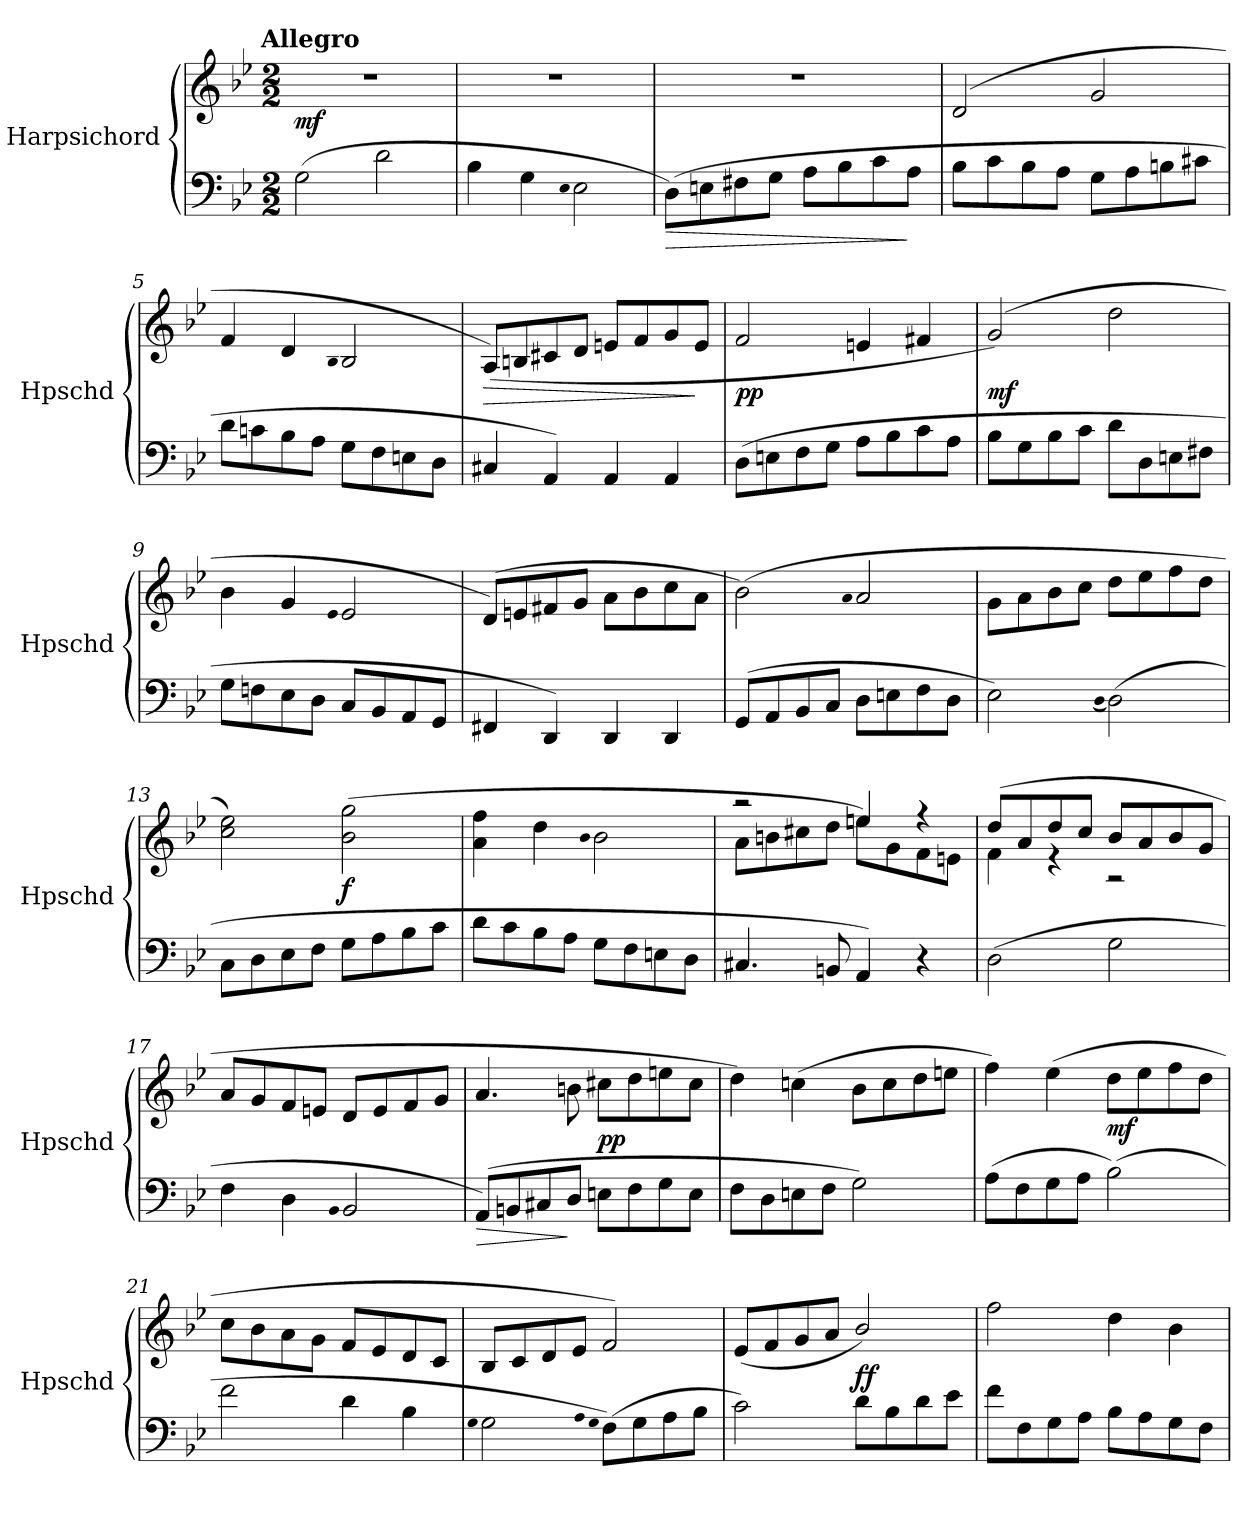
**kern	**kern	**dynam
*part1	*part1	*part1
*staff2	*staff1	*staff1/2
*I"Harpsichord	*	*
*I'Hpschd	*	*
*clefF4	*clefG2	*
*k[b-e-]	*k[b-e-]	*
*g:	*g:	*
!!LO:TX:omd:t=Allegro
*M2/2	*M2/2	*
*MM160	*MM160	*
=1	=1	=1
(2G\	1r	mf
2d\	.	.
=2	=2	=2
4B-\	1r	.
4G\	.	.
qE-	.	.
2E-\	.	.
=3	=3	=3
!	!	!LO:HP:b=2
(8D\L)	1r	>
8En\	.	.
8F#X\	.	.
8G\J	.	.
8A\L	.	.
8B-\	.	.
8c\	.	.
8A\J	.	]
=4	=4	=4
8B-\L	(2d/	p mf
8c\	.	.
8B-\	.	.
8A\J	.	.
8G\L	2g/	.
8A\	.	.
8Bn\	.	.
8c#X\J	.	.
=5	=5	=5
8d\L	4f/	.
8cn\	.	.
8B-\	4d/	.
8A\J	.	.
.	qB-	.
8G\L	2B-/	.
8F\	.	.
8En\	.	.
8D\J	.	.
=6	=6	=6
!	!	!LO:HP:b
4C#X/	(8A/L)	>
.	8Bn/	.
4AA/)	8c#X/	.
.	8d/J	.
4AA/	8en/L	.
.	8f/	.
4AA/	8g/	.
.	8e/J	]
=7	=7	=7
(8D\L	2f/	p p
8En\	.	.
8F\	.	.
8G\J	.	.
8A\L	4en/	.
8B-\	.	.
8c\	4f#X/	.
8A\J	.	.
=8	=8	=8
8B-\L	(2g/)	mf
8G\	.	.
8B-\	.	.
8c\J	.	.
8d\L	2dd\	.
8D\	.	.
8En\	.	.
8F#X\J	.	.
=9	=9	=9
8G\L	4b-\	.
8Fn\	.	.
8E-\	4g/	.
8D\J	.	.
.	qe-	.
8C/L	2e-/	.
8BB-/	.	.
8AA/	.	.
8GG/J	.	.
=10	=10	=10
4FF#X/	(8d/L)	.
.	8en/	.
4DD/)	8f#X/	.
.	8g/J	.
4DD/	8a\L	.
.	8b-\	.
4DD/	8cc\	.
.	8a\J	.
=11	=11	=11
(8GG/L	(2b-\)	.
8AA/	.	.
8BB-/	.	.
8C/J	.	.
.	qa	.
8D\L	2a/	.
8En\	.	.
8F\	.	.
8D\J	.	.
=12	=12	=12
2E-\)	8g\L	.
.	8a\	.
.	8b-\	.
.	8cc\J	.
(qD	.	.
(2D\)	8dd\L	.
.	8ee-\	.
.	8ff\	.
.	8dd\J	.
=13	=13	=13
8C\L	2cc\ 2ee-\)	.
8D\	.	.
8E-\	.	.
8F\J	.	.
8G\L	(2b-\ 2gg\	f
8A\	.	.
8B-\	.	.
8c\J	.	.
=14	=14	=14
8d\L	4a\ 4ff\	.
8c\	.	.
8B-\	4dd\	.
8A\J	.	.
.	qb-	.
8G\L	2b-\	.
8F\	.	.
8En\	.	.
8D\J	.	.
=15	=15	=15
*	*^	*
4.C#X/	2r	8a\L	.
.	.	8bn\	.
.	.	8cc#X\	.
8BBn/	.	8dd\J	.
4AA/)	4een/	8een\L)	.
.	.	8g\	.
4r	4r	8f\	.
.	.	8en\J	.
=16	=16	=16	=16
(2D\	(8dd/L	4f\	mf p
.	8a/	.	.
.	8dd/	4r	.
.	8cc/J	.	.
2G\	8b-/L	2r	.
.	8a/	.	.
.	8b-/	.	.
.	8g/J	.	.
*	*v	*v	*
=17	=17	=17
4F\	8a/L	.
.	8g/	.
4D\	8f/	.
.	8en/J	.
qBB-	.	.
2BB-/	8d/L	.
.	8e/	.
.	8f/	.
.	8g/J	.
=18	=18	=18
!	!	!LO:HP:b=2
!	!	!LO:HP:n=1:b
(8AA/L)	4.a/	> >
8BBn/	.	.
8C#X/	.	.
8D/J	8bn\	] ]
8En\L	8cc#X\L	p p
8F\	8dd\	.
8G\	8een\	.
8E\J	8cc#\J	.
=19	=19	=19
8F\L	4dd\)	.
8D\	.	.
8En\	(4ccn\	.
8F\J	.	.
2G\)	8b-\L	.
.	8cc\	.
.	8dd\	.
.	8een\J	.
=20	=20	=20
(8A\L	4ff\)	.
8F\	.	.
8G\	(4ee-\	.
8A\J	.	.
(2B-\)	8dd\L	mf
.	8ee-\	.
.	8ff\	.
.	8dd\J	.
=21	=21	=21
2f\	8cc\L	.
.	8b-\	.
.	8a\	.
.	8g\J	.
4d\	8f/L	.
.	8e-/	.
4B-\	8d/	.
.	8c/J	.
=22	=22	=22
qG	.	.
2G\	8B-/L	.
.	8c/	.
.	8d/	.
.	8e-/J	.
qA	.	.
qG	.	.
(8F\L)	2f/)	.
8G\	.	.
8A\	.	.
8B-\J	.	.
=23	=23	=23
2c\)	(8e-/L	.
.	8f/	.
.	8g/	.
.	8a/J	.
8d\L	2b-/)	f f
8B-\	.	.
8d\	.	.
8e-\J	.	.
=24	=24	=24
8f\L	2ff\	.
8F\	.	.
8G\	.	.
8A\J	.	.
8B-\L	4dd\	.
8A\	.	.
8G\	4b-\	.
8F\J	.	.
=	=	=
*-	*-	*-
